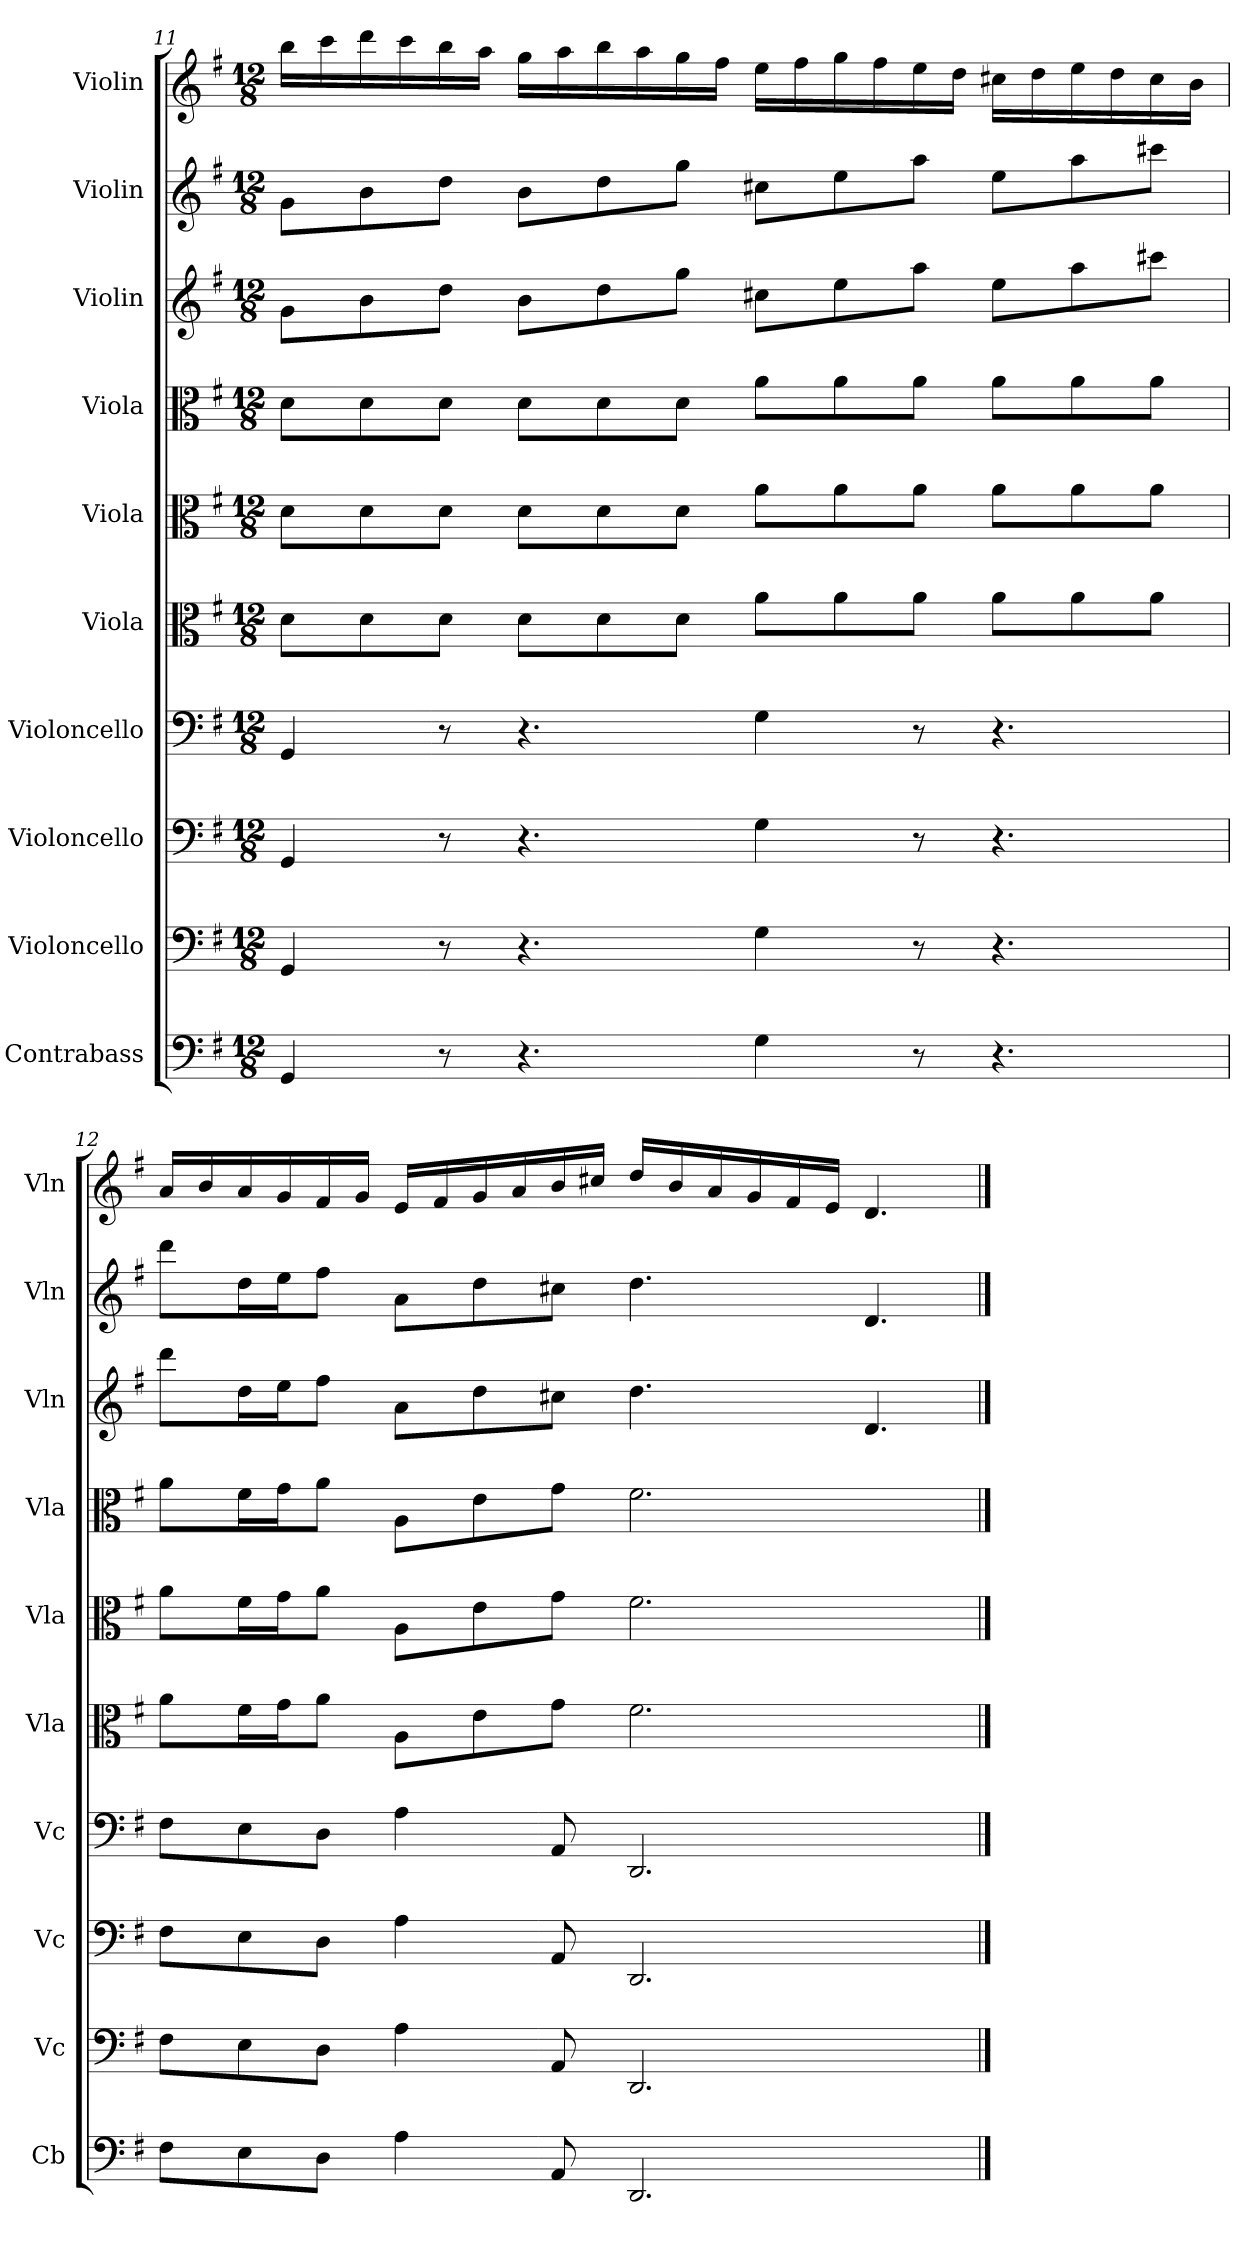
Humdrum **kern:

**kern	**kern	**kern	**kern	**kern	**kern	**kern	**kern	**kern	**kern
*part10	*part9	*part8	*part7	*part6	*part5	*part4	*part3	*part2	*part1
*staff10	*staff9	*staff8	*staff7	*staff6	*staff5	*staff4	*staff3	*staff2	*staff1
*I"Contrabass	*I"Violoncello	*I"Violoncello	*I"Violoncello	*I"Viola	*I"Viola	*I"Viola	*I"Violin	*I"Violin	*I"Violin
*I'Cb	*I'Vc	*I'Vc	*I'Vc	*I'Vla	*I'Vla	*I'Vla	*I'Vln	*I'Vln	*I'Vln
*clefF4	*clefF4	*clefF4	*clefF4	*clefC3	*clefC3	*clefC3	*clefG2	*clefG2	*clefG2
*k[f#]	*k[f#]	*k[f#]	*k[f#]	*k[f#]	*k[f#]	*k[f#]	*k[f#]	*k[f#]	*k[f#]
*G:	*G:	*G:	*G:	*G:	*G:	*G:	*G:	*G:	*G:
*M12/8	*M12/8	*M12/8	*M12/8	*M12/8	*M12/8	*M12/8	*M12/8	*M12/8	*M12/8
=11	=11	=11	=11	=11	=11	=11	=11	=11	=11
4GG/	4GG/	4GG/	4GG/	8d\L	8d\L	8d\L	8g\L	8g\L	16bb\LL
.	.	.	.	.	.	.	.	.	16ccc\
.	.	.	.	8d\	8d\	8d\	8b\	8b\	16ddd\
.	.	.	.	.	.	.	.	.	16ccc\
8r	8r	8r	8r	8d\J	8d\J	8d\J	8dd\J	8dd\J	16bb\
.	.	.	.	.	.	.	.	.	16aa\JJ
4.r	4.r	4.r	4.r	8d\L	8d\L	8d\L	8b\L	8b\L	16gg\LL
.	.	.	.	.	.	.	.	.	16aa\
.	.	.	.	8d\	8d\	8d\	8dd\	8dd\	16bb\
.	.	.	.	.	.	.	.	.	16aa\
.	.	.	.	8d\J	8d\J	8d\J	8gg\J	8gg\J	16gg\
.	.	.	.	.	.	.	.	.	16ff#\JJ
4G\	4G\	4G\	4G\	8a\L	8a\L	8a\L	8cc#X\L	8cc#X\L	16ee\LL
.	.	.	.	.	.	.	.	.	16ff#\
.	.	.	.	8a\	8a\	8a\	8ee\	8ee\	16gg\
.	.	.	.	.	.	.	.	.	16ff#\
8r	8r	8r	8r	8a\J	8a\J	8a\J	8aa\J	8aa\J	16ee\
.	.	.	.	.	.	.	.	.	16dd\JJ
4.r	4.r	4.r	4.r	8a\L	8a\L	8a\L	8ee\L	8ee\L	16cc#X\LL
.	.	.	.	.	.	.	.	.	16dd\
.	.	.	.	8a\	8a\	8a\	8aa\	8aa\	16ee\
.	.	.	.	.	.	.	.	.	16dd\
.	.	.	.	8a\J	8a\J	8a\J	8ccc#X\J	8ccc#X\J	16cc#\
.	.	.	.	.	.	.	.	.	16b\JJ
=12	=12	=12	=12	=12	=12	=12	=12	=12	=12
8F#\L	8F#\L	8F#\L	8F#\L	8a\L	8a\L	8a\L	8ddd\L	8ddd\L	16a/LL
.	.	.	.	.	.	.	.	.	16b/
8E\	8E\	8E\	8E\	16f#\L	16f#\L	16f#\L	16dd\L	16dd\L	16a/
.	.	.	.	16g\J	16g\J	16g\J	16ee\J	16ee\J	16g/
8D\J	8D\J	8D\J	8D\J	8a\J	8a\J	8a\J	8ff#\J	8ff#\J	16f#/
.	.	.	.	.	.	.	.	.	16g/JJ
4A\	4A\	4A\	4A\	8A\L	8A\L	8A\L	8a\L	8a\L	16e/LL
.	.	.	.	.	.	.	.	.	16f#/
.	.	.	.	8e\	8e\	8e\	8dd\	8dd\	16g/
.	.	.	.	.	.	.	.	.	16a/
8AA/	8AA/	8AA/	8AA/	8g\J	8g\J	8g\J	8cc#X\J	8cc#X\J	16b/
.	.	.	.	.	.	.	.	.	16cc#X/JJ
2.DD/	2.DD/	2.DD/	2.DD/	2.f#\	2.f#\	2.f#\	4.dd\	4.dd\	16dd/LL
.	.	.	.	.	.	.	.	.	16b/
.	.	.	.	.	.	.	.	.	16a/
.	.	.	.	.	.	.	.	.	16g/
.	.	.	.	.	.	.	.	.	16f#/
.	.	.	.	.	.	.	.	.	16e/JJ
.	.	.	.	.	.	.	4.d/	4.d/	4.d/
==	==	==	==	==	==	==	==	==	==
*-	*-	*-	*-	*-	*-	*-	*-	*-	*-
